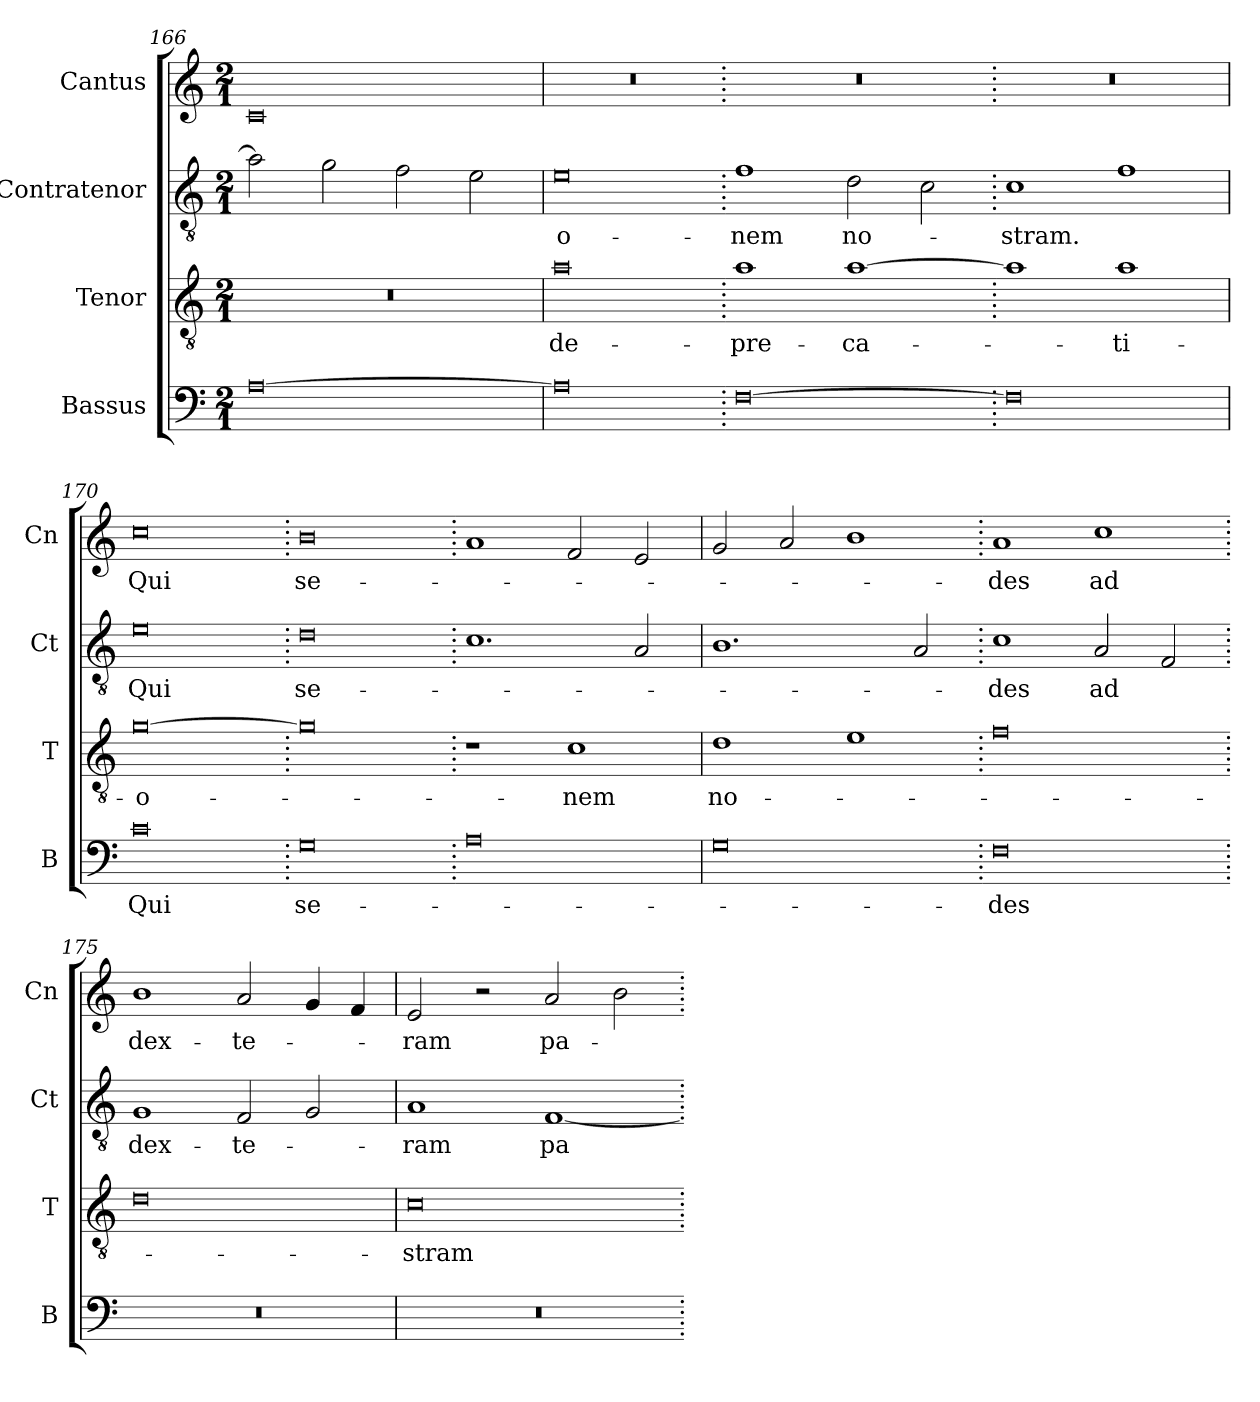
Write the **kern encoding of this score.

**kern	**text	**kern	**text	**kern	**text	**kern	**text
*part4	*part4	*part3	*part3	*part2	*part2	*part1	*part1
*staff4	*staff4	*staff3	*staff3	*staff2	*staff2	*staff1	*staff1
*I"Bassus	*	*I"Tenor	*	*I"Contratenor	*	*I"Cantus	*
*I'B	*	*I'T	*	*I'Ct	*	*I'Cn	*
*clefF4	*	*clefGv2	*	*clefGv2	*	*clefG2	*
*k[]	*	*k[]	*	*k[]	*	*k[]	*
*M2/1	*	*M2/1	*	*M2/1	*	*M2/1	*
=166	=166	=166	=166	=166	=166	=166	=166
[0A	.	0r	.	2a\]	.	0c	.
.	.	.	.	2g\	.	.	.
.	.	.	.	2f\	.	.	.
.	.	.	.	2e\	.	.	.
=167	=167	=167	=167	=167	=167	=167	=167
0A]	.	0a	de-	0e	-o-	0r	.
=168.	=168.	=168.	=168.	=168.	=168.	=168.	=168.
[0F	.	1a	-pre-	1f	-nem	0r	.
.	.	[1a	-ca-	2d\	no-	.	.
.	.	.	.	2c\	.	.	.
=169.	=169.	=169.	=169.	=169.	=169.	=169.	=169.
0F]	.	1a]	.	1c	-stram.	0r	.
.	.	1a	-ti-	1f	.	.	.
=170	=170	=170	=170	=170	=170	=170	=170
0c	Qui	[0g	-o-	0e	Qui	0cc	Qui
=171.	=171.	=171.	=171.	=171.	=171.	=171.	=171.
0G	se-	0g]	.	0d	se-	0b	se-
=172.	=172.	=172.	=172.	=172.	=172.	=172.	=172.
0A	.	1r	.	1.c	.	1a	.
.	.	1c	-nem	.	.	2f/	.
.	.	.	.	2A/	.	2e/	.
=173	=173	=173	=173	=173	=173	=173	=173
0G	.	1d	no-	1.B	.	2g/	.
.	.	.	.	.	.	2a/	.
.	.	1e	.	.	.	1b	.
.	.	.	.	2A/	.	.	.
=174.	=174.	=174.	=174.	=174.	=174.	=174.	=174.
0F	-des	0f	.	1c	-des	1a	-des
.	.	.	.	2A/	ad	1cc	ad
.	.	.	.	2F/	.	.	.
=175.	=175.	=175.	=175.	=175.	=175.	=175.	=175.
0r	.	0d	.	1G	dex-	1b	dex-
.	.	.	.	2F/	-te-	2a/	-te-
.	.	.	.	2G/	.	4g/	.
.	.	.	.	.	.	4f/	.
=176	=176	=176	=176	=176	=176	=176	=176
0r	.	0c	-stram	1A	-ram	2e/	-ram
.	.	.	.	.	.	2r	.
.	.	.	.	[1F	pa-	2a/	pa-
.	.	.	.	.	.	2b\	.
=.	=.	=.	=.	=.	=.	=.	=.
*-	*-	*-	*-	*-	*-	*-	*-
